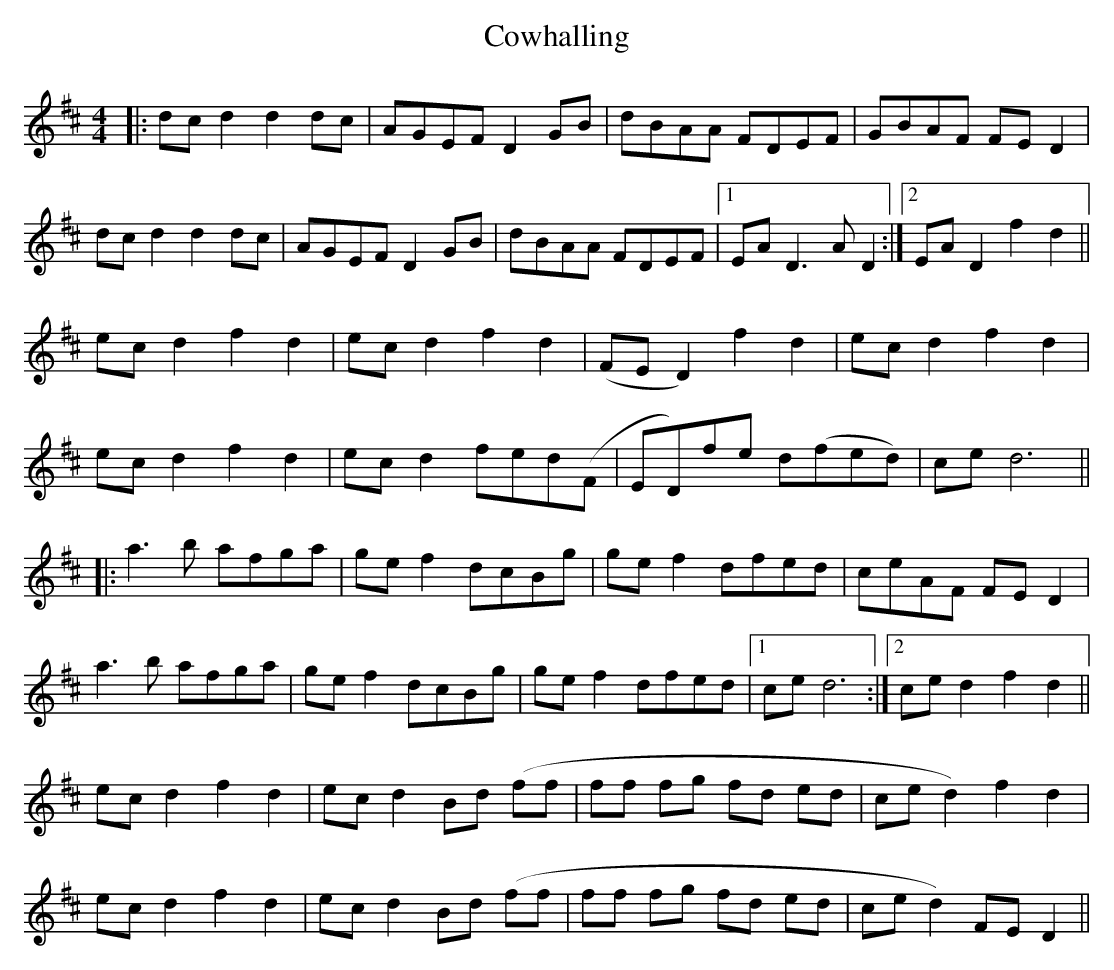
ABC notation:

X:1
T: Cowhalling
M: 4/4
L: 1/8
K: Dmaj
|:dcd2 d2dc|AGEF D2GB|dBAA FDEF|GBAF FED2|
dcd2 d2dc|AGEF D2GB|dBAA FDEF|1 EA D3 A D2:|2 EAD2 f2d2||
ecd2 f2d2|ecd2 f2d2|(FED2) f2d2|ecd2 f2d2|
ecd2 f2d2|ecd2 fed(F|ED)fe d(fed)|ce d6||
|:a3b afga|gef2 dcBg|gef2 dfed|ceAF FED2|
a3b afga|gef2 dcBg|gef2 dfed|1 ce d6:|2 ced2 f2d2||
ecd2 f2d2|ecd2 Bd (ff|ff fg fd ed|ced2) f2d2|
ecd2 f2d2|ecd2 Bd (ff|ff fg fd ed|ced2) FED2||
